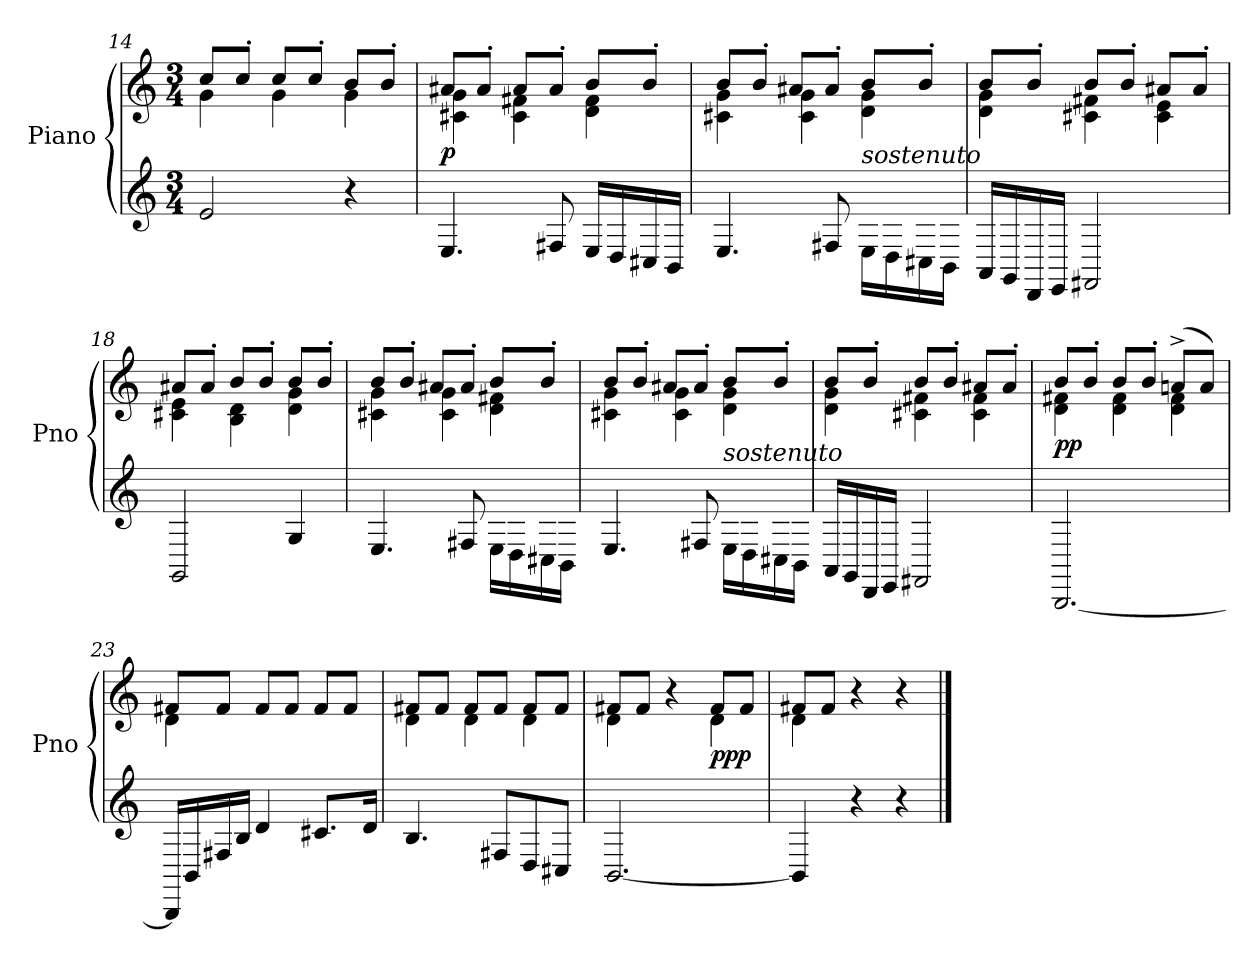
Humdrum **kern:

**kern	**kern	**dynam
*part1	*part1	*part1
*staff2	*staff1	*staff1/2
*I"Piano	*	*
*I'Pno	*	*
!!LO:LB:g=z
*clefG2	*clefG2	*
*k[]	*k[]	*
*M3/4	*M3/4	*
=14	=14	=14
*	*^	*
2e/	8cc/L	4g\	.
.	8cc'/J	.	.
.	8cc/L	4g\	.
.	8cc'/J	.	.
4r	8b/L	4g\	.
.	8b'/J	.	.
=15	=15	=15	=15
!	!	!	!LO:DY:b
4.E/	8a#X/L	4c#X\ 4g\	p
.	8a#'/J	.	.
.	8a#/L	4c#\ 4f#X\	.
8F#X/	8a#'/J	.	.
16E/LL	8b/L	4d\ 4f#\	.
16D/	.	.	.
16C#X/	8b'/J	.	.
16BB/JJ	.	.	.
=16	=16	=16	=16
4.E/	8b/L	4c#X\ 4g\	.
.	8b'/J	.	.
.	8a#X/L	4c#\ 4g\	.
8F#X/	8a#'/J	.	.
!LO:TX:a:i:t=sostenuto	!	!	!
16E\LL	8b/L	4d\ 4g\	.
16D\	.	.	.
16C#X\	8b'/J	.	.
16BB\JJ	.	.	.
=17	=17	=17	=17
16AA/LL	8b/L	4d\ 4g\	.
16GG/	.	.	.
16DD/	8b'/J	.	.
16EE/JJ	.	.	.
2FF#X/	8b/L	4c#X\ 4f#X\	.
.	8b'/J	.	.
.	8a#X/L	4c#\ 4e\	.
.	8a#'/J	.	.
=18	=18	=18	=18
2GG/	8a#X/L	4c#X\ 4e\	.
.	8a#'/J	.	.
.	8b/L	4B\ 4d\	.
.	8b'/J	.	.
4G/	8b/L	4d\ 4g\	.
.	8b'/J	.	.
!!LO:LB:g=z	!!
=19	=19	=19	=19
4.E/	8b/L	4c#X\ 4g\	.
.	8b'/J	.	.
.	8a#X/L	4c#\ 4g\	.
8F#X/	8a#'/J	.	.
16E\LL	8b/L	4d\ 4f#X\	.
16D\	.	.	.
16C#X\	8b'/J	.	.
16BB\JJ	.	.	.
=20	=20	=20	=20
4.E/	8b/L	4c#X\ 4g\	.
.	8b'/J	.	.
.	8a#X/L	4c#\ 4g\	.
8F#X/	8a#'/J	.	.
!LO:TX:a:i:t=sostenuto	!	!	!
16E\LL	8b/L	4d\ 4g\	.
16D\	.	.	.
16C#X\	8b'/J	.	.
16BB\JJ	.	.	.
=21	=21	=21	=21
16AA/LL	8b/L	4d\ 4g\	.
16GG/	.	.	.
16DD/	8b'/J	.	.
16EE/JJ	.	.	.
2FF#X/	8b/L	4c#X\ 4f#X\	.
.	8b'/J	.	.
.	8a#X/L	4c#\ 4f#\	.
.	8a#'/J	.	.
=22	=22	=22	=22
!	!	!	!LO:DY:b
[2.BBB/	8b/L	4d\ 4f#X\	pp
.	8b'/J	.	.
.	8b/L	4d\ 4f#\	.
.	8b'/J	.	.
.	(8an^/L	4d\ 4f#\	.
.	8a/J)	.	.
!!LO:PB:g=z	!!
=23	=23	=23	=23
16BBB/LL]	8f#X/L	4d\	.
16BB/	.	.	.
16F#X/	8f#/J	.	.
16B/JJ	.	.	.
4d/	8f#/L	2ryy	.
.	8f#/J	.	.
8.c#X/L	8f#/L	.	.
.	8f#/J	.	.
16d/Jk	.	.	.
=24	=24	=24	=24
4.B/	8f#X/L	4d\	.
.	8f#/J	.	.
.	8f#/L	4d\	.
8F#X/L	8f#/J	.	.
8D/	8f#/L	4d\	.
8C#X/J	8f#/J	.	.
=25	=25	=25	=25
[2.BB/	8f#X/L	4d\	.
.	8f#/J	.	.
.	4r	4ryy	.
!	!	!	!LO:DY:b
.	8f#/L	4d\	ppp
.	8f#/J	.	.
=26	=26	=26	=26
4BB/]	8f#X/L	4d\	.
.	8f#/J	.	.
4r	4r	2ryy	.
4r	4r	.	.
*	*v	*v	*
==	==	==
*-	*-	*-
